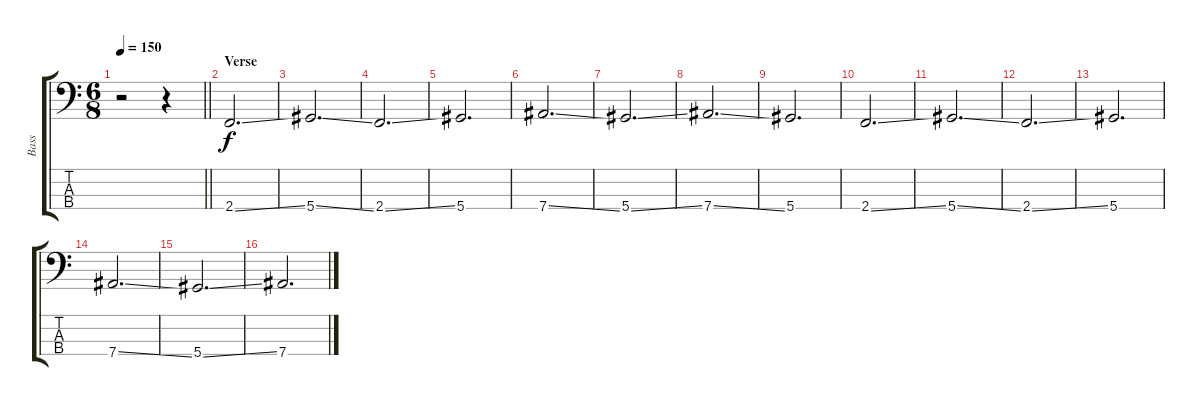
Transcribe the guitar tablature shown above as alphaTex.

\track ("Bass" "Bass") {instrument electricbassfinger}
\staff {score tabs}
\tuning (Gb2 Db2 Ab1 Eb1) {hide}
\ts (6 8)
\tempo 150
\clef f4
\barLineRight lightlight
\ks c
r.2{dy f} r.4 |
\section ("" "Verse")
2.4{ss}.2{d} |
5.4{ss}.2{d} |
2.4{ss}.2{d} |
5.4.2{d} |
7.4{ss}.2{d} |
5.4{ss}.2{d} |
7.4{ss}.2{d} |
5.4.2{d} |
2.4{ss}.2{d} |
5.4{ss}.2{d} |
2.4{ss}.2{d} |
5.4.2{d} |
7.4{ss}.2{d} |
5.4{ss}.2{d} |
7.4{ss}.2{d}
